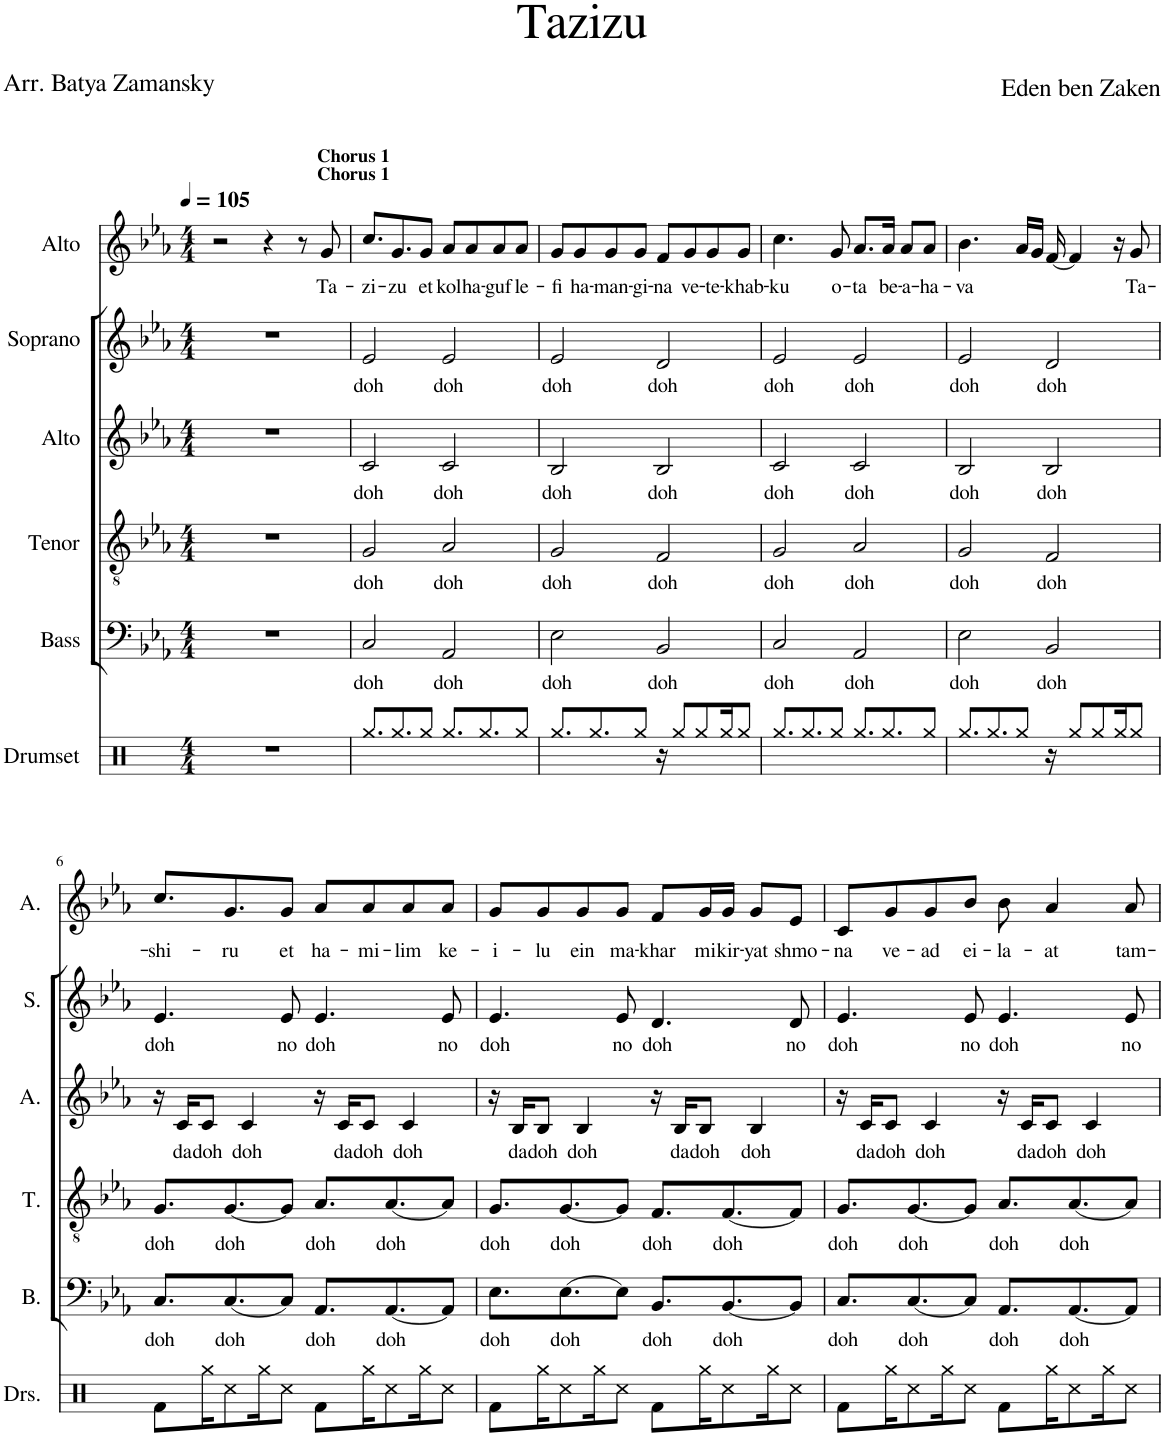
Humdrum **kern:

**kern	**kern	**text	**kern	**text	**kern	**text	**kern	**text	**kern	**text
*part6	*part5	*part5	*part4	*part4	*part3	*part3	*part2	*part2	*part1	*part1
*staff6	*staff5	*staff5	*staff4	*staff4	*staff3	*staff3	*staff2	*staff2	*staff1	*staff1
*I"Drumset	*I"Bass	*	*I"Tenor	*	*I"Alto	*	*I"Soprano	*	*I"Alto	*
*I'Drs.	*I'B.	*	*I'T.	*	*I'A.	*	*I'S.	*	*I'A.	*
*clefX	*clefF4	*	*clefGv2	*	*clefG2	*	*clefG2	*	*clefG2	*
*k[b-e-a-]	*k[b-e-a-]	*	*k[b-e-a-]	*	*k[b-e-a-]	*	*k[b-e-a-]	*	*k[b-e-a-]	*
*M4/4	*M4/4	*	*M4/4	*	*M4/4	*	*M4/4	*	*M4/4	*
*MM105	*MM105	*	*MM105	*	*MM105	*	*MM105	*	*MM105	*
=1	=1	=1	=1	=1	=1	=1	=1	=1	=1	=1
1r	1r	.	1r	.	1r	.	1r	.	2r	.
.	.	.	.	.	.	.	.	.	4r	.
.	.	.	.	.	.	.	.	.	8r	.
!	!	!	!	!	!	!	!	!	!	!LO:LY:b
.	.	.	.	.	.	.	.	.	8g/	Ta-
=2	=2	=2	=2	=2	=2	=2	=2	=2	=2	=2
!	!	!	!	!	!	!	!	!	!LO:TX:a:B:t=Chorus 1	!
!	!	!	!	!	!	!	!	!	!LO:TX:a:B:t=Chorus 1	!
!	!	!LO:LY:b	!	!LO:LY:b	!	!LO:LY:b	!	!LO:LY:b	!	!LO:LY:b
8.Rgg/L	2C/	doh	2G/	doh	2c/	doh	2e-/	doh	8.cc/L	-zi-
!	!	!	!	!	!	!	!	!	!	!LO:LY:b
8.Rgg/	.	.	.	.	.	.	.	.	8.g/	-zu
!	!	!	!	!	!	!	!	!	!	!LO:LY:b
8Rgg/J	.	.	.	.	.	.	.	.	8g/J	et
!	!	!LO:LY:b	!	!LO:LY:b	!	!LO:LY:b	!	!LO:LY:b	!	!LO:LY:b
8.Rgg/L	2AA-/	doh	2A-/	doh	2c/	doh	2e-/	doh	8a-/L	kol
!	!	!	!	!	!	!	!	!	!	!LO:LY:b
.	.	.	.	.	.	.	.	.	8a-/	ha-
8.Rgg/	.	.	.	.	.	.	.	.	.	.
!	!	!	!	!	!	!	!	!	!	!LO:LY:b
.	.	.	.	.	.	.	.	.	8a-/	-guf
!	!	!	!	!	!	!	!	!	!	!LO:LY:b
8Rgg/J	.	.	.	.	.	.	.	.	8a-/J	le-
=3	=3	=3	=3	=3	=3	=3	=3	=3	=3	=3
!	!	!LO:LY:b	!	!LO:LY:b	!	!LO:LY:b	!	!LO:LY:b	!	!LO:LY:b
8.Rgg/L	2E-\	doh	2G/	doh	2B-/	doh	2e-/	doh	8g/L	-fi
!	!	!	!	!	!	!	!	!	!	!LO:LY:b
.	.	.	.	.	.	.	.	.	8g/	ha-
8.Rgg/	.	.	.	.	.	.	.	.	.	.
!	!	!	!	!	!	!	!	!	!	!LO:LY:b
.	.	.	.	.	.	.	.	.	8g/	-man-
!	!	!	!	!	!	!	!	!	!	!LO:LY:b
8Rgg/J	.	.	.	.	.	.	.	.	8g/J	-gi-
!	!	!LO:LY:b	!	!LO:LY:b	!	!LO:LY:b	!	!LO:LY:b	!	!LO:LY:b
16r	2BB-/	doh	2F/	doh	2B-/	doh	2d/	doh	8f/L	-na
8Rgg/L	.	.	.	.	.	.	.	.	.	.
!	!	!	!	!	!	!	!	!	!	!LO:LY:b
.	.	.	.	.	.	.	.	.	8g/	ve-
8Rgg/	.	.	.	.	.	.	.	.	.	.
!	!	!	!	!	!	!	!	!	!	!LO:LY:b
.	.	.	.	.	.	.	.	.	8g/	-te-
16Rgg/K	.	.	.	.	.	.	.	.	.	.
!	!	!	!	!	!	!	!	!	!	!LO:LY:b
8Rgg/J	.	.	.	.	.	.	.	.	8g/J	-khab-
=4	=4	=4	=4	=4	=4	=4	=4	=4	=4	=4
!	!	!LO:LY:b	!	!LO:LY:b	!	!LO:LY:b	!	!LO:LY:b	!	!LO:LY:b
8.Rgg/L	2C/	doh	2G/	doh	2c/	doh	2e-/	doh	4.cc\	-ku
8.Rgg/	.	.	.	.	.	.	.	.	.	.
!	!	!	!	!	!	!	!	!	!	!LO:LY:b
8Rgg/J	.	.	.	.	.	.	.	.	8g/	o-
!	!	!LO:LY:b	!	!LO:LY:b	!	!LO:LY:b	!	!LO:LY:b	!	!LO:LY:b
8.Rgg/L	2AA-/	doh	2A-/	doh	2c/	doh	2e-/	doh	8.a-/L	-ta
!	!	!	!	!	!	!	!	!	!	!LO:LY:b
8.Rgg/	.	.	.	.	.	.	.	.	16a-/Jk	be-
!	!	!	!	!	!	!	!	!	!	!LO:LY:b
.	.	.	.	.	.	.	.	.	8a-/L	-a-
!	!	!	!	!	!	!	!	!	!	!LO:LY:b
8Rgg/J	.	.	.	.	.	.	.	.	8a-/J	-ha-
=5	=5	=5	=5	=5	=5	=5	=5	=5	=5	=5
!	!	!LO:LY:b	!	!LO:LY:b	!	!LO:LY:b	!	!LO:LY:b	!	!LO:LY:b
8.Rgg/L	2E-\	doh	2G/	doh	2B-/	doh	2e-/	doh	4.b-\	-va
8.Rgg/	.	.	.	.	.	.	.	.	.	.
8Rgg/J	.	.	.	.	.	.	.	.	16a-/LL	.
.	.	.	.	.	.	.	.	.	16g/JJ	.
!	!	!LO:LY:b	!	!LO:LY:b	!	!LO:LY:b	!	!LO:LY:b	!	!
16r	2BB-/	doh	2F/	doh	2B-/	doh	2d/	doh	[16f/	.
8Rgg/L	.	.	.	.	.	.	.	.	4f/]	.
8Rgg/	.	.	.	.	.	.	.	.	.	.
16Rgg/K	.	.	.	.	.	.	.	.	16r	.
!	!	!	!	!	!	!	!	!	!	!LO:LY:b
8Rgg/J	.	.	.	.	.	.	.	.	8g/	Ta-
!!LO:LB:g=z
=6	=6	=6	=6	=6	=6	=6	=6	=6	=6	=6
!	!	!LO:LY:b	!	!LO:LY:b	!	!	!	!LO:LY:b	!	!LO:LY:b
8Rf\L	8.C/L	doh	8.G/L	doh	16r	.	4.e-/	doh	8.cc/L	-shi-
!	!	!	!	!	!	!LO:LY:b	!	!	!	!
.	.	.	.	.	16c/KL	da	.	.	.	.
!	!	!	!	!	!	!LO:LY:b	!	!	!	!
16Rgg\K	.	.	.	.	8c/J	doh	.	.	.	.
!	!	!LO:LY:b	!	!LO:LY:b	!	!	!	!	!	!LO:LY:b
8Rcc\	[8.C/	doh	[8.G/	doh	.	.	.	.	8.g/	-ru
!	!	!	!	!	!	!LO:LY:b	!	!	!	!
.	.	.	.	.	4c/	doh	.	.	.	.
16Rgg\K	.	.	.	.	.	.	.	.	.	.
!	!	!	!	!	!	!	!	!LO:LY:b	!	!LO:LY:b
8Rcc\J	8C/J]	.	8G/J]	.	.	.	8e-/	no	8g/J	et
!	!	!LO:LY:b	!	!LO:LY:b	!	!	!	!LO:LY:b	!	!LO:LY:b
8Rf\L	8.AA-/L	doh	8.A-/L	doh	16r	.	4.e-/	doh	8a-/L	ha-
!	!	!	!	!	!	!LO:LY:b	!	!	!	!
.	.	.	.	.	16c/KL	da	.	.	.	.
!	!	!	!	!	!	!LO:LY:b	!	!	!	!LO:LY:b
16Rgg\K	.	.	.	.	8c/J	doh	.	.	8a-/	-mi-
!	!	!LO:LY:b	!	!LO:LY:b	!	!	!	!	!	!
8Rcc\	[8.AA-/	doh	[8.A-/	doh	.	.	.	.	.	.
!	!	!	!	!	!	!LO:LY:b	!	!	!	!LO:LY:b
.	.	.	.	.	4c/	doh	.	.	8a-/	-lim
16Rgg\K	.	.	.	.	.	.	.	.	.	.
!	!	!	!	!	!	!	!	!LO:LY:b	!	!LO:LY:b
8Rcc\J	8AA-/J]	.	8A-/J]	.	.	.	8e-/	no	8a-/J	ke-
=7	=7	=7	=7	=7	=7	=7	=7	=7	=7	=7
!	!	!LO:LY:b	!	!LO:LY:b	!	!	!	!LO:LY:b	!	!LO:LY:b
8Rf\L	8.E-\L	doh	8.G/L	doh	16r	.	4.e-/	doh	8g/L	-i-
!	!	!	!	!	!	!LO:LY:b	!	!	!	!
.	.	.	.	.	16B-/KL	da	.	.	.	.
!	!	!	!	!	!	!LO:LY:b	!	!	!	!LO:LY:b
16Rgg\K	.	.	.	.	8B-/J	doh	.	.	8g/	-lu
!	!	!LO:LY:b	!	!LO:LY:b	!	!	!	!	!	!
8Rcc\	[8.E-\	doh	[8.G/	doh	.	.	.	.	.	.
!	!	!	!	!	!	!LO:LY:b	!	!	!	!LO:LY:b
.	.	.	.	.	4B-/	doh	.	.	8g/	ein
16Rgg\K	.	.	.	.	.	.	.	.	.	.
!	!	!	!	!	!	!	!	!LO:LY:b	!	!LO:LY:b
8Rcc\J	8E-\J]	.	8G/J]	.	.	.	8e-/	no	8g/J	ma-
!	!	!LO:LY:b	!	!LO:LY:b	!	!	!	!LO:LY:b	!	!LO:LY:b
8Rf\L	8.BB-/L	doh	8.F/L	doh	16r	.	4.d/	doh	8f/L	-khar
!	!	!	!	!	!	!LO:LY:b	!	!	!	!
.	.	.	.	.	16B-/KL	da	.	.	.	.
!	!	!	!	!	!	!LO:LY:b	!	!	!	!LO:LY:b
16Rgg\K	.	.	.	.	8B-/J	doh	.	.	16g/L	mi
!	!	!LO:LY:b	!	!LO:LY:b	!	!	!	!	!	!LO:LY:b
8Rcc\	[8.BB-/	doh	[8.F/	doh	.	.	.	.	16g/JJ	kir-
!	!	!	!	!	!	!LO:LY:b	!	!	!	!LO:LY:b
.	.	.	.	.	4B-/	doh	.	.	8g/L	-yat
16Rgg\K	.	.	.	.	.	.	.	.	.	.
!	!	!	!	!	!	!	!	!LO:LY:b	!	!LO:LY:b
8Rcc\J	8BB-/J]	.	8F/J]	.	.	.	8d/	no	8e-/J	shmo-
=8	=8	=8	=8	=8	=8	=8	=8	=8	=8	=8
!	!	!LO:LY:b	!	!LO:LY:b	!	!	!	!LO:LY:b	!	!LO:LY:b
8Rf\L	8.C/L	doh	8.G/L	doh	16r	.	4.e-/	doh	8c/L	na
!	!	!	!	!	!	!LO:LY:b	!	!	!	!
.	.	.	.	.	16c/KL	da	.	.	.	.
!	!	!	!	!	!	!LO:LY:b	!	!	!	!LO:LY:b
16Rgg\K	.	.	.	.	8c/J	doh	.	.	8g/	ve-
!	!	!LO:LY:b	!	!LO:LY:b	!	!	!	!	!	!
8Rcc\	[8.C/	doh	[8.G/	doh	.	.	.	.	.	.
!	!	!	!	!	!	!LO:LY:b	!	!	!	!LO:LY:b
.	.	.	.	.	4c/	doh	.	.	8g/	-ad
16Rgg\K	.	.	.	.	.	.	.	.	.	.
!	!	!	!	!	!	!	!	!LO:LY:b	!	!LO:LY:b
8Rcc\J	8C/J]	.	8G/J]	.	.	.	8e-/	no	8b-/J	ei-
!	!	!LO:LY:b	!	!LO:LY:b	!	!	!	!LO:LY:b	!	!LO:LY:b
8Rf\L	8.AA-/L	doh	8.A-/L	doh	16r	.	4.e-/	doh	8b-\	-la-
!	!	!	!	!	!	!LO:LY:b	!	!	!	!
.	.	.	.	.	16c/KL	da	.	.	.	.
!	!	!	!	!	!	!LO:LY:b	!	!	!	!LO:LY:b
16Rgg\K	.	.	.	.	8c/J	doh	.	.	4a-/	-at
!	!	!LO:LY:b	!	!LO:LY:b	!	!	!	!	!	!
8Rcc\	[8.AA-/	doh	[8.A-/	doh	.	.	.	.	.	.
!	!	!	!	!	!	!LO:LY:b	!	!	!	!
.	.	.	.	.	4c/	doh	.	.	.	.
16Rgg\K	.	.	.	.	.	.	.	.	.	.
!	!	!	!	!	!	!	!	!LO:LY:b	!	!LO:LY:b
8Rcc\J	8AA-/J]	.	8A-/J]	.	.	.	8e-/	no	8a-/	tam-
=	=	=	=	=	=	=	=	=	=	=
*-	*-	*-	*-	*-	*-	*-	*-	*-	*-	*-
